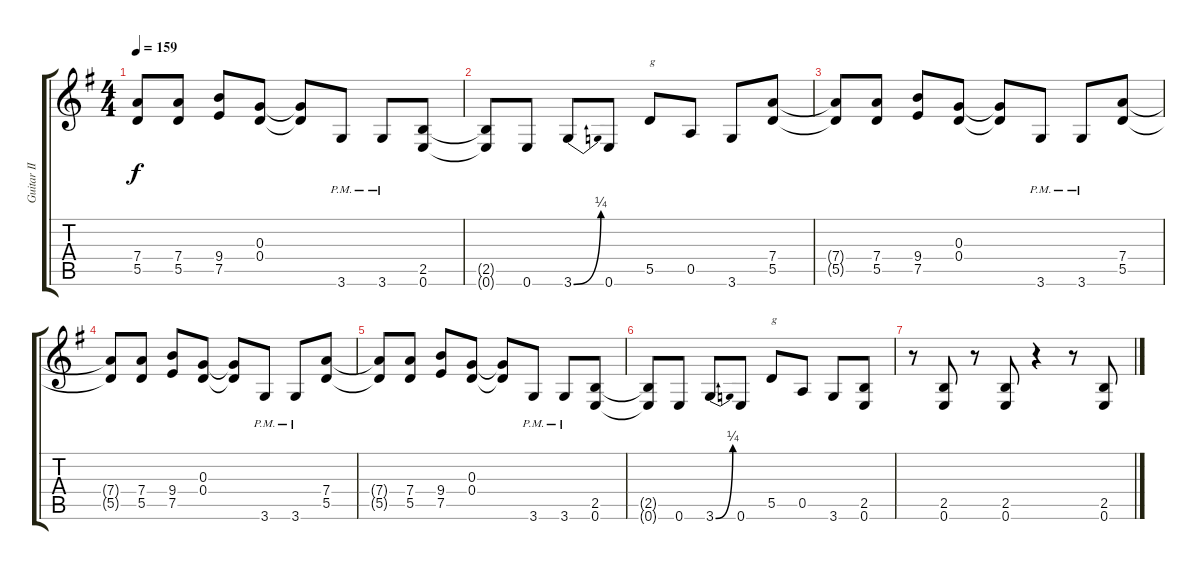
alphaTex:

\track ("Guitar II" "Guitar II") {instrument distortionguitar}
\staff {score tabs}
\tuning (E4 B3 G3 D3 A2 E2) {hide}
\ts (4 4)
\tempo 159
\clef g2
\ks g
(7.4{t} 5.5{t}).8{dy f} (7.4 5.5).8 (9.4 7.5).8 (0.3 0.4).8 (0.3{t} 0.4{t}).8 3.6{pm}.8 3.6{pm}.8 (2.5 0.6).8 |
(2.5{t} 0.6{t}).8 0.6.8 3.6{be (bend 0 0 60 1)}.8 0.6.8 5.5.8{txt "g"} 0.5.8 3.6.8 (7.4 5.5).8 |
(7.4{t} 5.5{t}).8 (7.4 5.5).8 (9.4 7.5).8 (0.3 0.4).8 (0.3{t} 0.4{t}).8 3.6{pm}.8 3.6{pm}.8 (7.4 5.5).8 |
(7.4{t} 5.5{t}).8 (7.4 5.5).8 (9.4 7.5).8 (0.3 0.4).8 (0.3{t} 0.4{t}).8 3.6{pm}.8 3.6{pm}.8 (7.4 5.5).8 |
(7.4{t} 5.5{t}).8 (7.4 5.5).8 (9.4 7.5).8 (0.3 0.4).8 (0.3{t} 0.4{t}).8 3.6{pm}.8 3.6{pm}.8 (2.5 0.6).8 |
(2.5{t} 0.6{t}).8 0.6.8 3.6{be (bend 0 0 60 1)}.8 0.6.8 5.5.8{txt "g"} 0.5.8 3.6.8 (2.5 0.6).8 |
r.8 (2.5 0.6).8 r.8 (2.5 0.6).8 r.4 r.8 (2.5 0.6).8
